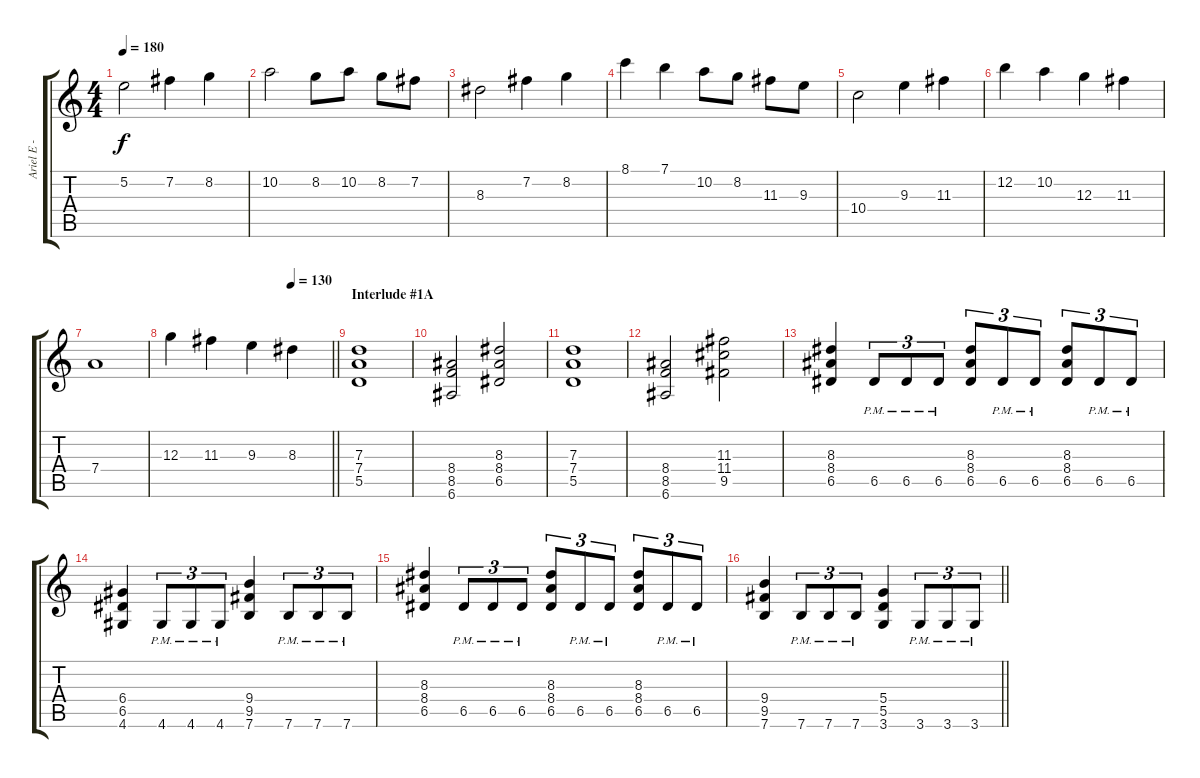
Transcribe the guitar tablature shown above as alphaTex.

\track ("Ariel E - Lead Guitar" "Ariel E - ") {instrument distortionguitar}
\staff {score tabs}
\tuning (E4 B3 G3 D3 A2 E2) {hide}
\ts (4 4)
\tempo 180
\clef g2
\ks c
5.2.2{dy f} 7.2.4 8.2.4 |
10.2.2 8.2.8 10.2.8 8.2.8 7.2.8 |
8.3.2 7.2.4 8.2.4 |
8.1.4 7.1.4 10.2.8 8.2.8 11.3.8 9.3.8 |
10.4.2 9.3.4 11.3.4 |
12.2.4 10.2.4 12.3.4 11.3.4 |
7.4.1 |
\tempo (130 0.75)
\barLineRight lightlight
12.3.4 11.3.4 9.3.4 8.3.4 |
\section ("" "Interlude #1A")
(7.3 7.4 5.5).1 |
(8.4 8.5 6.6).2 (8.3 8.4 6.5).2 |
(7.3 7.4 5.5).1 |
(8.4 8.5 6.6).2 (11.3 11.4 9.5).2 |
(8.3 8.4 6.5).4 6.5{pm}.8{tu (3 2)} 6.5{pm}.8{tu (3 2)} 6.5{pm}.8{tu (3 2)} (8.3 8.4 6.5).8{tu (3 2)} 6.5{pm}.8{tu (3 2)} 6.5{pm}.8{tu (3 2)} (8.3 8.4 6.5).8{tu (3 2)} 6.5{pm}.8{tu (3 2)} 6.5{pm}.8{tu (3 2)} |
(6.4 6.5 4.6).4 4.6{pm}.8{tu (3 2)} 4.6{pm}.8{tu (3 2)} 4.6{pm}.8{tu (3 2)} (9.4 9.5 7.6).4 7.6{pm}.8{tu (3 2)} 7.6{pm}.8{tu (3 2)} 7.6{pm}.8{tu (3 2)} |
(8.3 8.4 6.5).4 6.5{pm}.8{tu (3 2)} 6.5{pm}.8{tu (3 2)} 6.5{pm}.8{tu (3 2)} (8.3 8.4 6.5).8{tu (3 2)} 6.5{pm}.8{tu (3 2)} 6.5{pm}.8{tu (3 2)} (8.3 8.4 6.5).8{tu (3 2)} 6.5{pm}.8{tu (3 2)} 6.5{pm}.8{tu (3 2)} |
\barLineRight lightlight
(9.4 9.5 7.6).4 7.6{pm}.8{tu (3 2)} 7.6{pm}.8{tu (3 2)} 7.6{pm}.8{tu (3 2)} (5.4 5.5 3.6).4 3.6{pm}.8{tu (3 2)} 3.6{pm}.8{tu (3 2)} 3.6{pm}.8{tu (3 2)}
